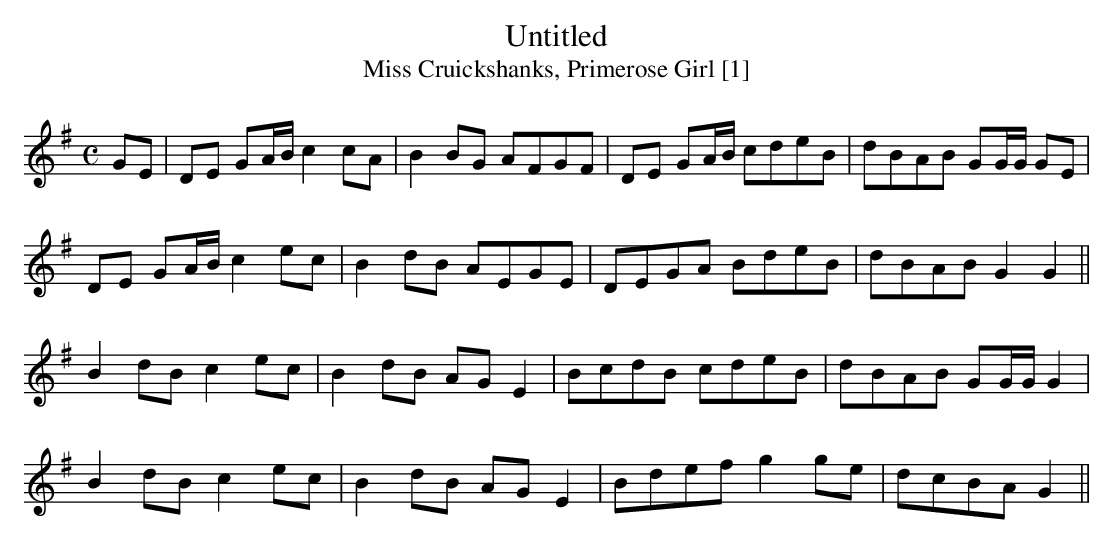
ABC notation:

X:1
T:Untitled
T:Miss Cruickshanks, Primerose Girl [1]
M:C
L:1/8
K:G
GE|DE GA/B/ c2 cA|B2 BG AFGF|DE GA/B/ cdeB|dBAB GG/G/ GE|
DE GA/B/ c2ec|B2 dB AEGE|DEGA BdeB|dBAB G2 G2||
B2 dB c2 ec|B2 dB AG E2|BcdB cdeB|dBAB GG/G/ G2|
B2 dB c2 ec|B2 dB AG E2|Bdef g2 ge|dcBA G2||
